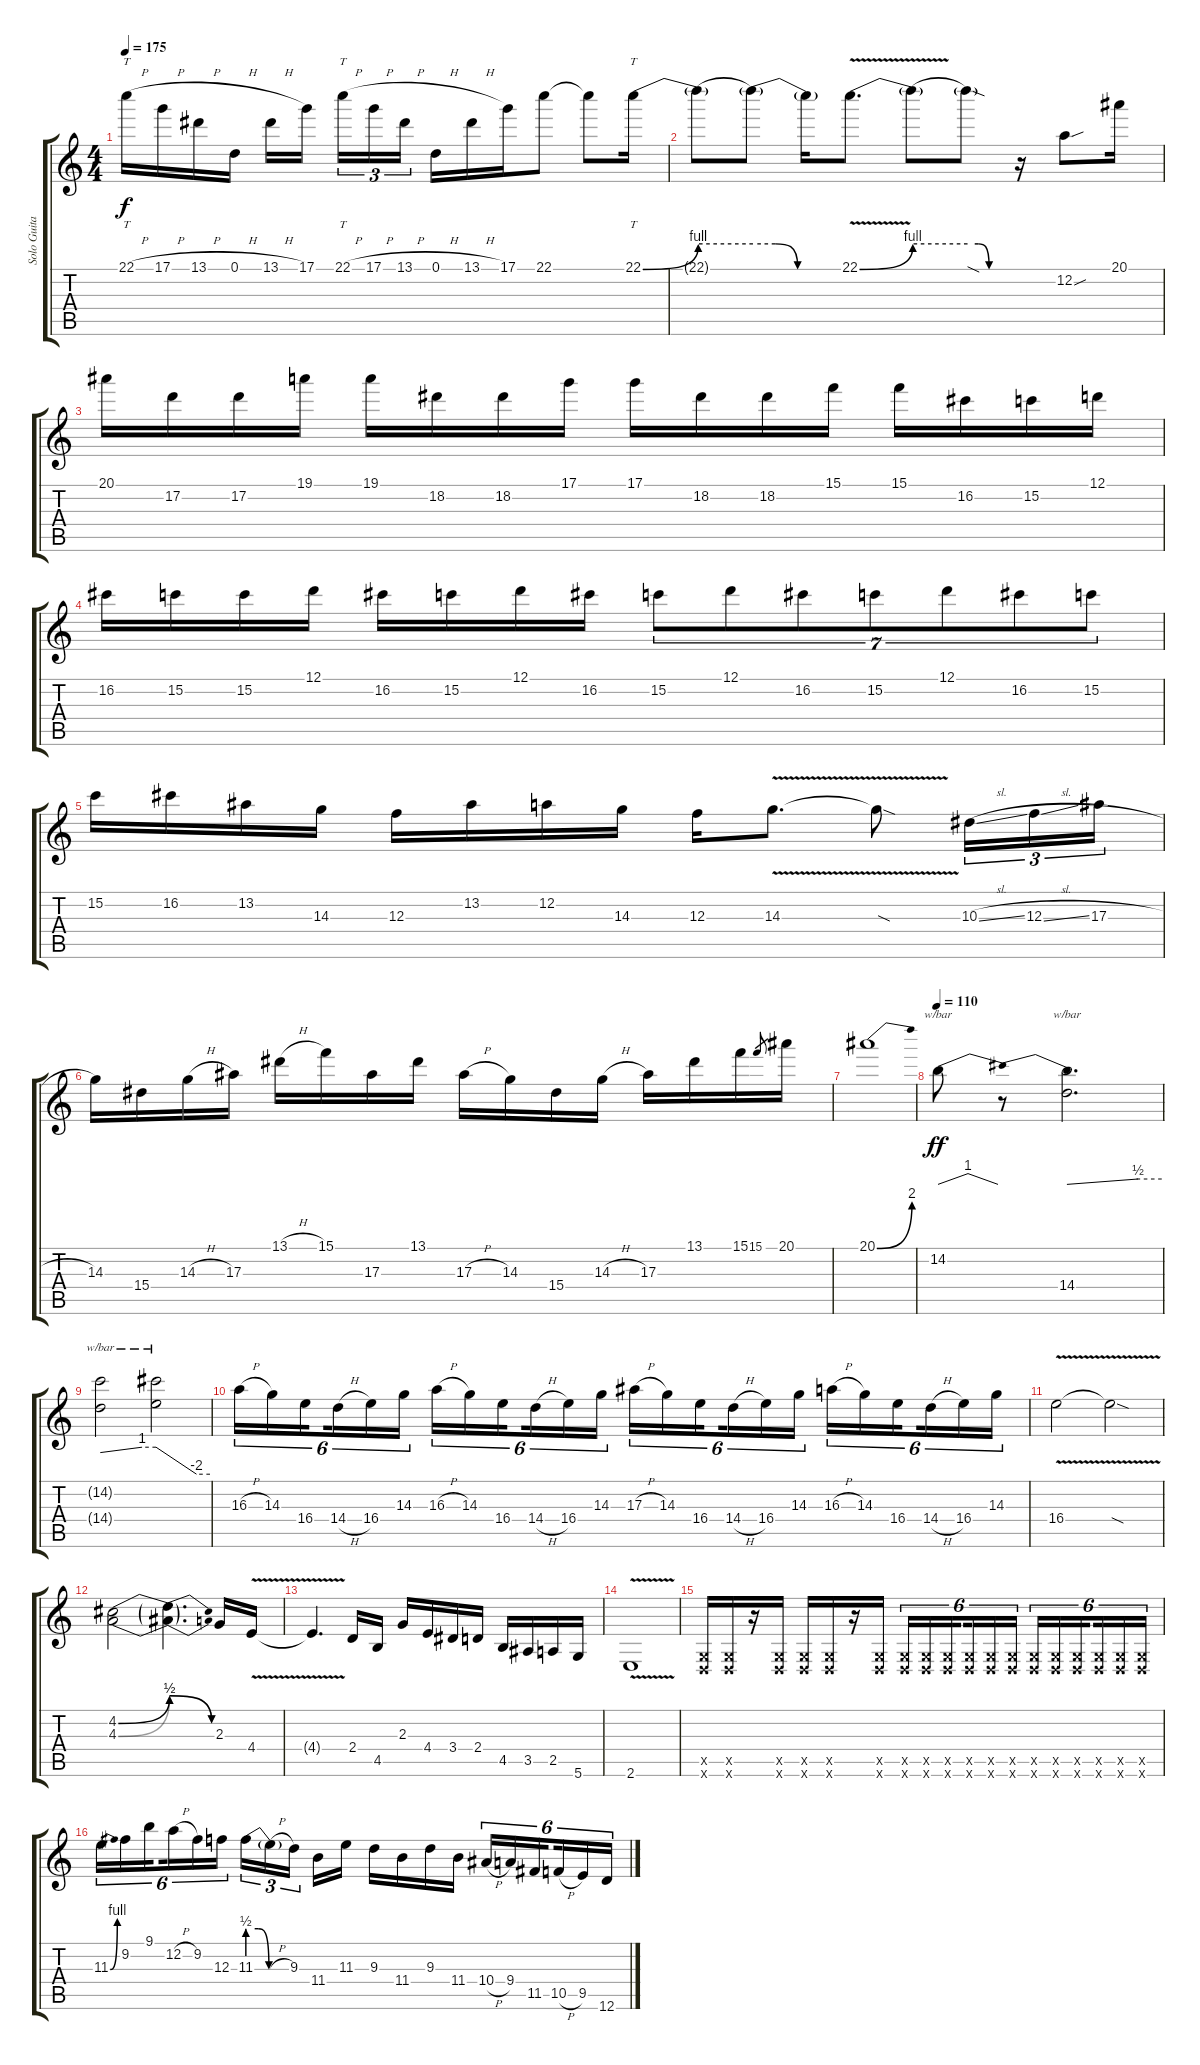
\track ("Solo Guitar" "Solo Guita") {instrument distortionguitar}
\staff {score tabs}
\tuning (D4 A3 F3 C3 G2 D2) {hide}
\ts (4 4)
\tempo 175
\clef g2
\ks c
22.1{h}.16{tt dy f} 17.1{h}.16 13.1{h}.16 0.1{h}.16 13.1{h}.16 17.1.16{beam splitsecondary} 22.1{h}.16{tt tu (3 2)} 17.1{h}.16{tu (3 2)} 13.1{h}.16{tu (3 2)} 0.1{h}.16 13.1{h}.16 17.1.16 22.1.8 22.1{t}.8 22.1{be (bend 0 0 60 4)}.16{tt} |
22.1{be (hold 0 4 60 4) t}.8 22.1{be (custom 0 4 15 4 30 0 60 0) t}.8 22.1{t}.16 22.1{be (bend 0 0 60 4) v}.8{d} 22.1{be (hold 0 4 60 4) t}.8 22.1{be (custom 0 4 15 4 30 0 60 0) sod t}.8 r.16 12.2{sou}.8 20.1.16 |
20.1.16 17.2.16 17.2.16 19.1.16 19.1.16 18.2.16 18.2.16 17.1.16 17.1.16 18.2.16 18.2.16 15.1.16 15.1.16 16.2.16 15.2.16 12.1.16 |
16.2.16 15.2.16 15.2.16 12.1.16 16.2.16 15.2.16 12.1.16 16.2.16 15.2.8{tu (7 4)} 12.1.8{tu (7 4)} 16.2.8{tu (7 4)} 15.2.8{tu (7 4)} 12.1.8{tu (7 4)} 16.2.8{tu (7 4)} 15.2.8{tu (7 4)} |
15.2.16 16.2.16 13.2.16 14.3.16 12.3.16 13.2.16 12.2.16 14.3.16 12.3.16 14.3{v}.8{d} 14.3{sod t}.8 10.3{sl}.16{tu (3 2)} 12.3{sl}.16{tu (3 2)} 17.3{h}.16{tu (3 2)} |
14.3.16 15.4.16 14.3{h}.16 17.3.16 13.1{h}.16 15.1.16 17.3.16 13.1.16 17.3{h}.16 14.3.16 15.4.16 14.3{h}.16 17.3.16 13.1.16 15.1.16 15.1.8{gr} 20.1.16 |
20.1{be (bend 0 0 60 8)}.1 |
\tempo 110
14.2.8{tbe (dip default 0 0 30 4 60 0) dy ff} r.8 (14.2{t} 14.4).2{d tbe (custom default 0 0 45 2 60 2)} |
(14.2{t} 14.4{t}).2{tbe (custom default 0 2 45 4 60 4)} (14.2{t} 14.4{t}).2{tbe (custom default 0 4 45 -8 60 -8)} |
16.3{h}.16{tu (6 4)} 14.3.16{tu (6 4)} 16.4.16{tu (6 4) beam splitsecondary} 14.4{h}.16{tu (6 4)} 16.4.16{tu (6 4)} 14.3.16{tu (6 4)} 16.3{h}.16{tu (6 4)} 14.3.16{tu (6 4)} 16.4.16{tu (6 4) beam splitsecondary} 14.4{h}.16{tu (6 4)} 16.4.16{tu (6 4)} 14.3.16{tu (6 4)} 17.3{h}.16{tu (6 4)} 14.3.16{tu (6 4)} 16.4.16{tu (6 4) beam splitsecondary} 14.4{h}.16{tu (6 4)} 16.4.16{tu (6 4)} 14.3.16{tu (6 4)} 16.3{h}.16{tu (6 4)} 14.3.16{tu (6 4)} 16.4.16{tu (6 4) beam splitsecondary} 14.4{h}.16{tu (6 4)} 16.4.16{tu (6 4)} 14.3.16{tu (6 4)} |
16.4{v}.2 16.4{sod t}.2 |
(4.2{be (bend 0 0 60 2)} 4.3{be (bend 0 0 60 2)}).2 (4.2{be (release 0 2 60 0) t} 4.3{be (release 0 2 60 0) t}).4{d} 2.3.16 4.4{v}.16 |
4.4{v t}.4{d} 2.4.16 4.5.16 2.3.16 4.4.16 3.4.16 2.4.16 4.5.16 3.5.16 2.5.16 5.6.16 |
2.6{v}.1 |
(0.5{x} 0.6{x}).16 (0.5{x} 0.6{x}).16 r.16 (0.5{x} 0.6{x}).16 (0.5{x} 0.6{x}).16 (0.5{x} 0.6{x}).16 r.16 (0.5{x} 0.6{x}).16 (0.5{x} 0.6{x}).16{tu (6 4)} (0.5{x} 0.6{x}).16{tu (6 4)} (0.5{x} 0.6{x}).16{tu (6 4) beam splitsecondary} (0.5{x} 0.6{x}).16{tu (6 4)} (0.5{x} 0.6{x}).16{tu (6 4)} (0.5{x} 0.6{x}).16{tu (6 4)} (0.5{x} 0.6{x}).16{tu (6 4)} (0.5{x} 0.6{x}).16{tu (6 4)} (0.5{x} 0.6{x}).16{tu (6 4) beam splitsecondary} (0.5{x} 0.6{x}).16{tu (6 4)} (0.5{x} 0.6{x}).16{tu (6 4)} (0.5{x} 0.6{x}).16{tu (6 4)} |
11.3{be (bend 0 0 60 4)}.16{tu (6 4)} 9.2.16{tu (6 4)} 9.1.16{tu (6 4) beam splitsecondary} 12.2{h}.16{tu (6 4)} 9.2.16{tu (6 4)} 12.3.16{tu (6 4)} 11.3{be (custom 0 2 15 2 30 0 60 0)}.16{tu (3 2)} 11.3{h t}.16{tu (3 2)} 9.3.16{tu (3 2) beam splitsecondary} 11.4.16 11.3.16 9.3.16 11.4.16 9.3.16 11.4.16 10.4{h}.16{tu (6 4)} 9.4.16{tu (6 4)} 11.5.16{tu (6 4) beam splitsecondary} 10.5{h}.16{tu (6 4)} 9.5.16{tu (6 4)} 12.6.16{tu (6 4)}
